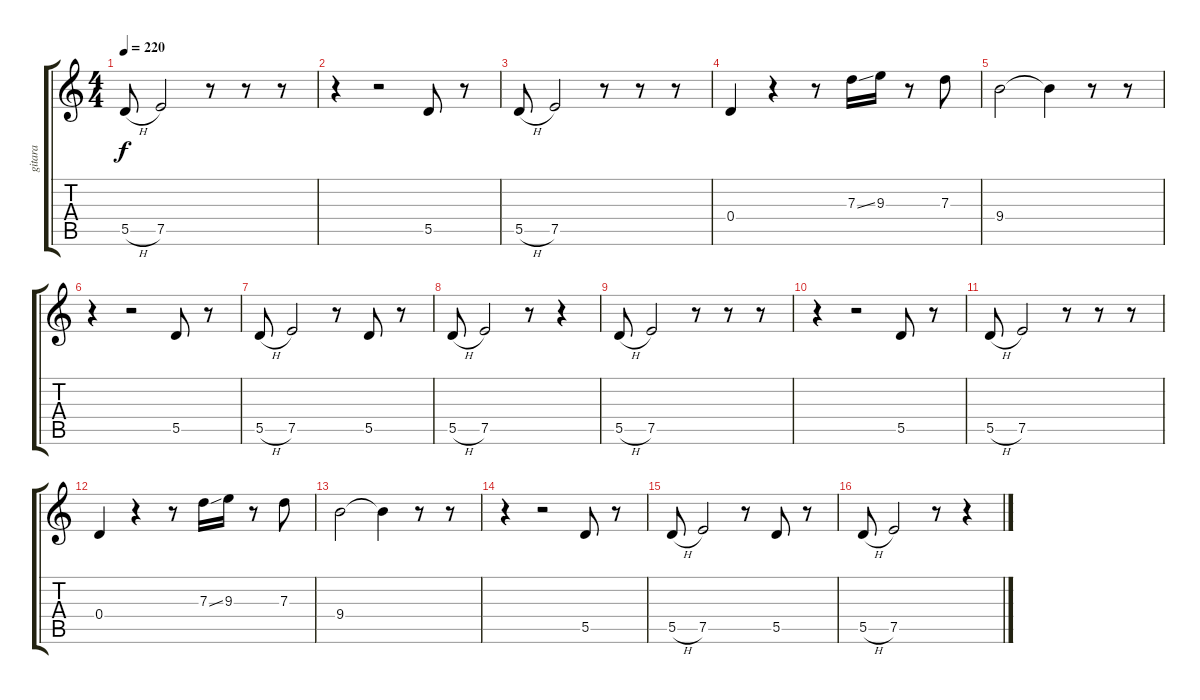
\track ("gitara" "gitara") {instrument acousticguitarnylon}
\staff {score tabs}
\tuning (E4 B3 G3 D3 A2 E2) {hide}
\ts (4 4)
\tempo 220
\clef g2
\ks c
5.5{h}.8{dy f} 7.5.2 r.8 r.8 r.8 |
r.4 r.2 5.5.8 r.8 |
5.5{h}.8 7.5.2 r.8 r.8 r.8 |
0.4.4 r.4 r.8 7.3{ss}.16 9.3.16 r.8 7.3.8 |
9.4.2 9.4{t}.4 r.8 r.8 |
r.4 r.2 5.5.8 r.8 |
5.5{h}.8 7.5.2 r.8 5.5.8 r.8 |
5.5{h}.8 7.5.2 r.8 r.4 |
5.5{h}.8 7.5.2 r.8 r.8 r.8 |
r.4 r.2 5.5.8 r.8 |
5.5{h}.8 7.5.2 r.8 r.8 r.8 |
0.4.4 r.4 r.8 7.3{ss}.16 9.3.16 r.8 7.3.8 |
9.4.2 9.4{t}.4 r.8 r.8 |
r.4 r.2 5.5.8 r.8 |
5.5{h}.8 7.5.2 r.8 5.5.8 r.8 |
5.5{h}.8 7.5.2 r.8 r.4
